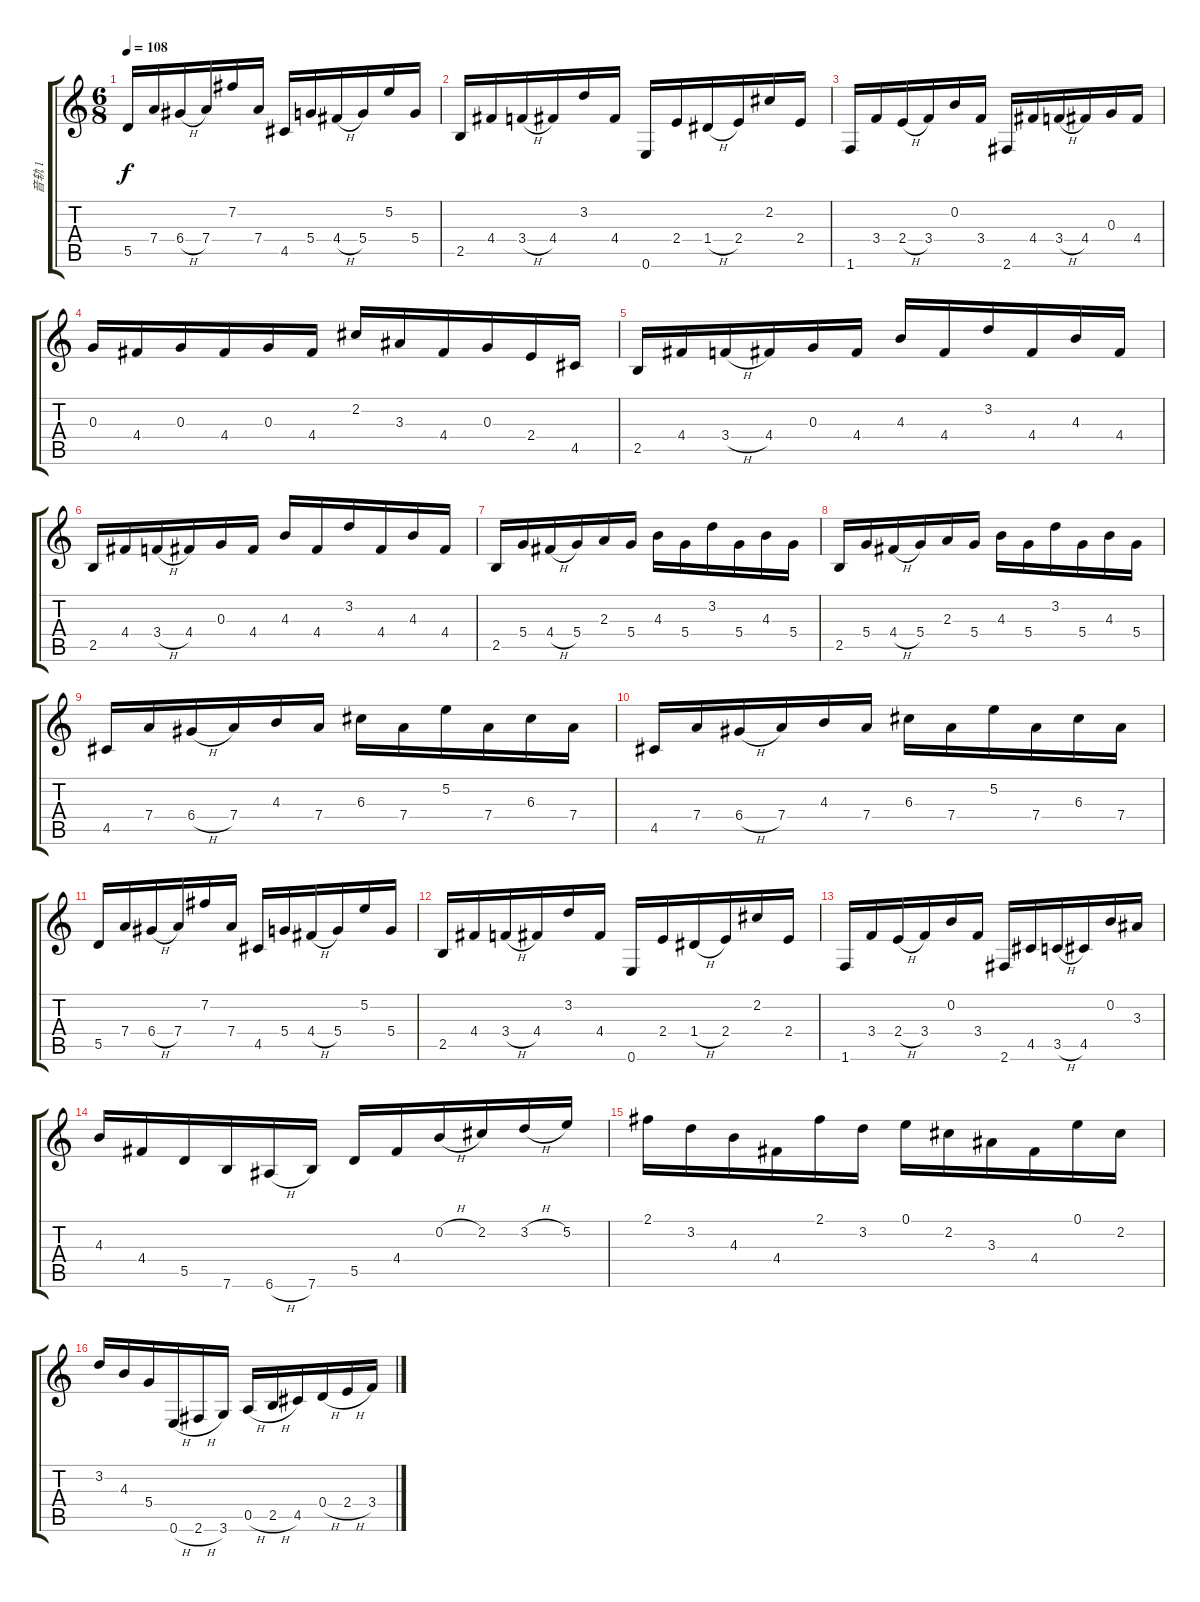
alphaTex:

\track ("音轨 1" "音轨 1") {instrument acousticguitarnylon}
\staff {score tabs}
\tuning (E4 B3 G3 D3 A2 E2) {hide}
\ts (6 8)
\tempo 108
\clef g2
\ks c
5.5.16{dy f} 7.4.16 6.4{h}.16 7.4.16 7.2.16 7.4.16 4.5.16 5.4.16 4.4{h}.16 5.4.16 5.2.16 5.4.16 |
2.5.16 4.4.16 3.4{h}.16 4.4.16 3.2.16 4.4.16 0.6.16 2.4.16 1.4{h}.16 2.4.16 2.2.16 2.4.16 |
1.6.16 3.4.16 2.4{h}.16 3.4.16 0.2.16 3.4.16 2.6.16 4.4.16 3.4{h}.16 4.4.16 0.3.16 4.4.16 |
0.3.16 4.4.16 0.3.16 4.4.16 0.3.16 4.4.16 2.2.16 3.3.16 4.4.16 0.3.16 2.4.16 4.5.16 |
2.5.16 4.4.16 3.4{h}.16 4.4.16 0.3.16 4.4.16 4.3.16 4.4.16 3.2.16 4.4.16 4.3.16 4.4.16 |
2.5.16 4.4.16 3.4{h}.16 4.4.16 0.3.16 4.4.16 4.3.16 4.4.16 3.2.16 4.4.16 4.3.16 4.4.16 |
2.5.16 5.4.16 4.4{h}.16 5.4.16 2.3.16 5.4.16 4.3.16 5.4.16 3.2.16 5.4.16 4.3.16 5.4.16 |
2.5.16 5.4.16 4.4{h}.16 5.4.16 2.3.16 5.4.16 4.3.16 5.4.16 3.2.16 5.4.16 4.3.16 5.4.16 |
4.5.16 7.4.16 6.4{h}.16 7.4.16 4.3.16 7.4.16 6.3.16 7.4.16 5.2.16 7.4.16 6.3.16 7.4.16 |
4.5.16 7.4.16 6.4{h}.16 7.4.16 4.3.16 7.4.16 6.3.16 7.4.16 5.2.16 7.4.16 6.3.16 7.4.16 |
5.5.16 7.4.16 6.4{h}.16 7.4.16 7.2.16 7.4.16 4.5.16 5.4.16 4.4{h}.16 5.4.16 5.2.16 5.4.16 |
2.5.16 4.4.16 3.4{h}.16 4.4.16 3.2.16 4.4.16 0.6.16 2.4.16 1.4{h}.16 2.4.16 2.2.16 2.4.16 |
1.6.16 3.4.16 2.4{h}.16 3.4.16 0.2.16 3.4.16 2.6.16 4.5.16 3.5{h}.16 4.5.16 0.2.16 3.3.16 |
4.3.16 4.4.16 5.5.16 7.6.16 6.6{h}.16 7.6.16 5.5.16 4.4.16 0.2{h}.16 2.2.16 3.2{h}.16 5.2.16 |
2.1.16 3.2.16 4.3.16 4.4.16 2.1.16 3.2.16 0.1.16 2.2.16 3.3.16 4.4.16 0.1.16 2.2.16 |
3.2.16 4.3.16 5.4.16 0.6{h}.16 2.6{h}.16 3.6.16 0.5{h}.16 2.5{h}.16 4.5.16 0.4{h}.16 2.4{h}.16 3.4.16
